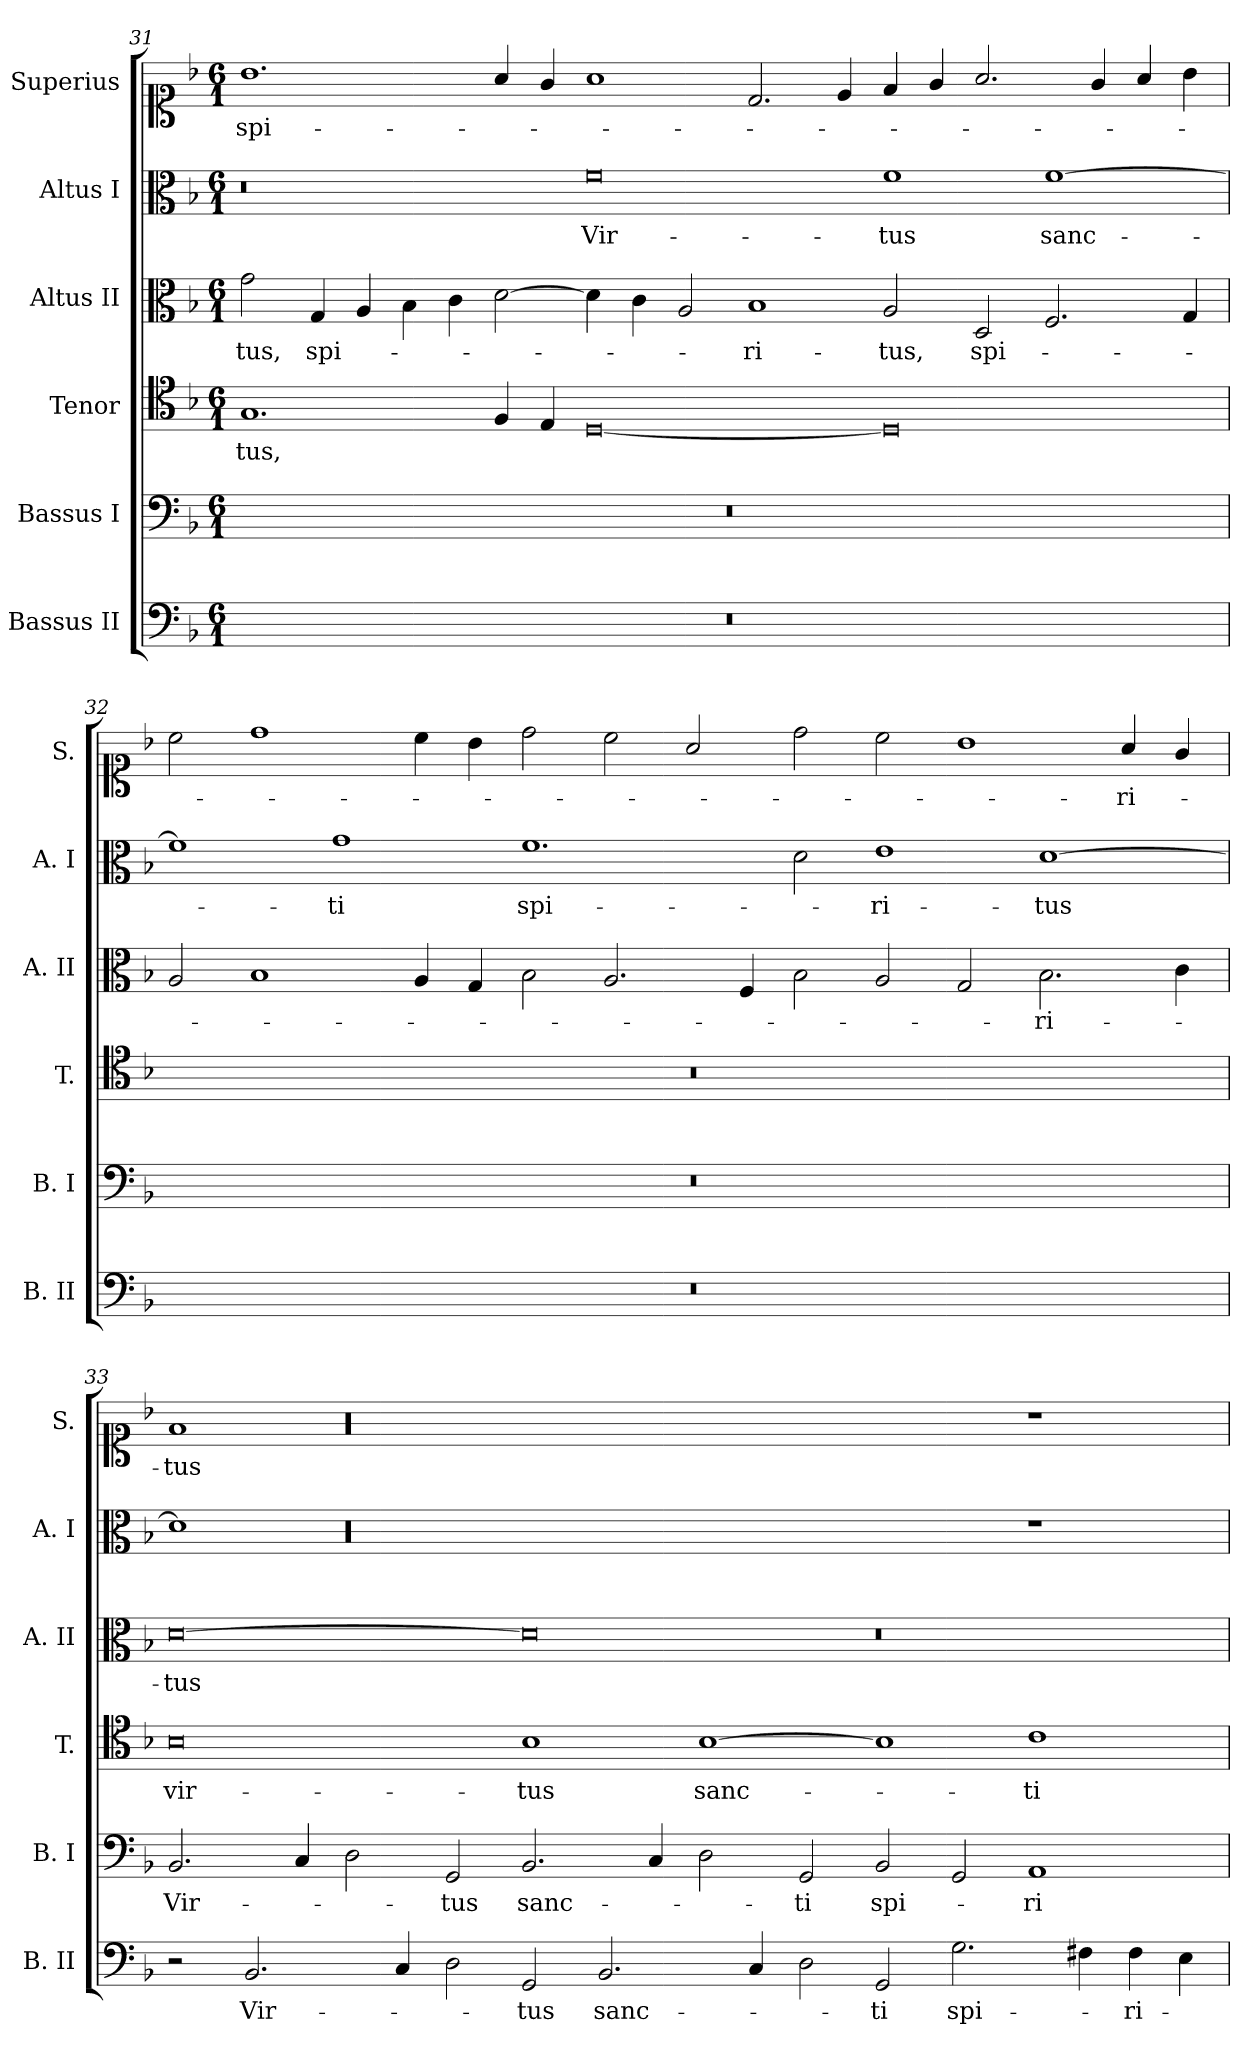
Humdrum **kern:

**kern	**text	**kern	**text	**kern	**text	**kern	**text	**kern	**text	**kern	**text
*part6	*part6	*part5	*part5	*part4	*part4	*part3	*part3	*part2	*part2	*part1	*part1
*staff6	*staff6	*staff5	*staff5	*staff4	*staff4	*staff3	*staff3	*staff2	*staff2	*staff1	*staff1
*I"Bassus II	*	*I"Bassus I	*	*I"Tenor	*	*I"Altus II	*	*I"Altus I	*	*I"Superius	*
*I'B. II	*	*I'B.  I	*	*I'T.	*	*I'A. II	*	*I'A. I	*	*I'S.	*
!!LO:PB:g=z
*clefF4	*	*clefF4	*	*clefC4	*	*clefC3	*	*clefC3	*	*clefC1	*
*k[b-]	*	*k[b-]	*	*k[b-]	*	*k[b-]	*	*k[b-]	*	*k[b-]	*
*F:	*	*F:	*	*F:	*	*F:	*	*F:	*	*F:	*
*M6/1	*	*M6/1	*	*M6/1	*	*M6/1	*	*M6/1	*	*M6/1	*
=31	=31	=31	=31	=31	=31	=31	=31	=31	=31	=31	=31
00.r	.	00.r	.	1.G	-tus,	2g\	-tus,	0r	.	1.b-	spi-
.	.	.	.	.	.	4G/	spi-	.	.	.	.
.	.	.	.	.	.	4A/	.	.	.	.	.
.	.	.	.	.	.	4B-\	.	.	.	.	.
.	.	.	.	.	.	4c\	.	.	.	.	.
.	.	.	.	4F/	.	[2d\	.	.	.	4a/	.
.	.	.	.	4E/	.	.	.	.	.	4g/	.
.	.	.	.	[0D	.	4d\]	.	0f	Vir-	1a	.
.	.	.	.	.	.	4c\	.	.	.	.	.
.	.	.	.	.	.	2A/	.	.	.	.	.
.	.	.	.	.	.	1B-	-ri-	.	.	2.d/	.
.	.	.	.	.	.	.	.	.	.	4e/	.
.	.	.	.	0D]	.	2A/	-tus,	1f	-tus	4f/	.
.	.	.	.	.	.	.	.	.	.	4g/	.
.	.	.	.	.	.	2D/	spi-	.	.	2.a/	.
.	.	.	.	.	.	2.F/	.	[1f	sanc-	.	.
.	.	.	.	.	.	.	.	.	.	4g/	.
.	.	.	.	.	.	.	.	.	.	4a/	.
.	.	.	.	.	.	4G/	.	.	.	4b-\	.
=32	=32	=32	=32	=32	=32	=32	=32	=32	=32	=32	=32
00.r	.	00.r	.	00.r	.	2A/	.	1f]	.	2cc\	.
.	.	.	.	.	.	1B-	.	.	.	1dd	.
.	.	.	.	.	.	.	.	1g	-ti	.	.
.	.	.	.	.	.	4A/	.	.	.	4cc\	.
.	.	.	.	.	.	4G/	.	.	.	4b-\	.
.	.	.	.	.	.	2B-\	.	1.f	spi-	2dd\	.
.	.	.	.	.	.	2.A/	.	.	.	2cc\	.
.	.	.	.	.	.	.	.	.	.	2a/	.
.	.	.	.	.	.	4F/	.	.	.	.	.
.	.	.	.	.	.	2B-\	.	2d\	.	2dd\	.
.	.	.	.	.	.	2A/	.	1e	-ri-	2cc\	.
.	.	.	.	.	.	2G/	.	.	.	1b-	.
.	.	.	.	.	.	2.B-\	-ri-	[1d	-tus	.	.
.	.	.	.	.	.	.	.	.	.	4a/	-ri-
.	.	.	.	.	.	4c\	.	.	.	4g/	.
!!LO:LB:g=z
=33	=33	=33	=33	=33	=33	=33	=33	=33	=33	=33	=33
2r	.	2.BB-/	Vir-	0B-	vir-	[0d	-tus	1d]	.	1f	-tus
2.BB-/	Vir-	.	.	.	.	.	.	.	.	.	.
.	.	4C/	.	.	.	.	.	.	.	.	.
.	.	2D\	.	.	.	.	.	00r	.	00r	.
4C/	.	.	.	.	.	.	.	.	.	.	.
2D\	.	2GG/	-tus	.	.	.	.	.	.	.	.
2GG/	-tus	2.BB-/	sanc-	1B-	-tus	0d]	.	.	.	.	.
2.BB-/	sanc-	.	.	.	.	.	.	.	.	.	.
.	.	4C/	.	.	.	.	.	.	.	.	.
.	.	2D\	.	[1B-	sanc-	.	.	.	.	.	.
4C/	.	.	.	.	.	.	.	.	.	.	.
2D\	.	2GG/	-ti	.	.	.	.	.	.	.	.
2GG/	-ti	2BB-/	spi-	1B-]	.	0r	.	.	.	.	.
2.G\	spi-	2GG/	.	.	.	.	.	.	.	.	.
.	.	1AA	-ri-	1c	-ti	.	.	1r	.	1r	.
4F#i\	.	.	.	.	.	.	.	.	.	.	.
4F#i\	-ri-	.	.	.	.	.	.	.	.	.	.
4E\	.	.	.	.	.	.	.	.	.	.	.
=	=	=	=	=	=	=	=	=	=	=	=
*-	*-	*-	*-	*-	*-	*-	*-	*-	*-	*-	*-
